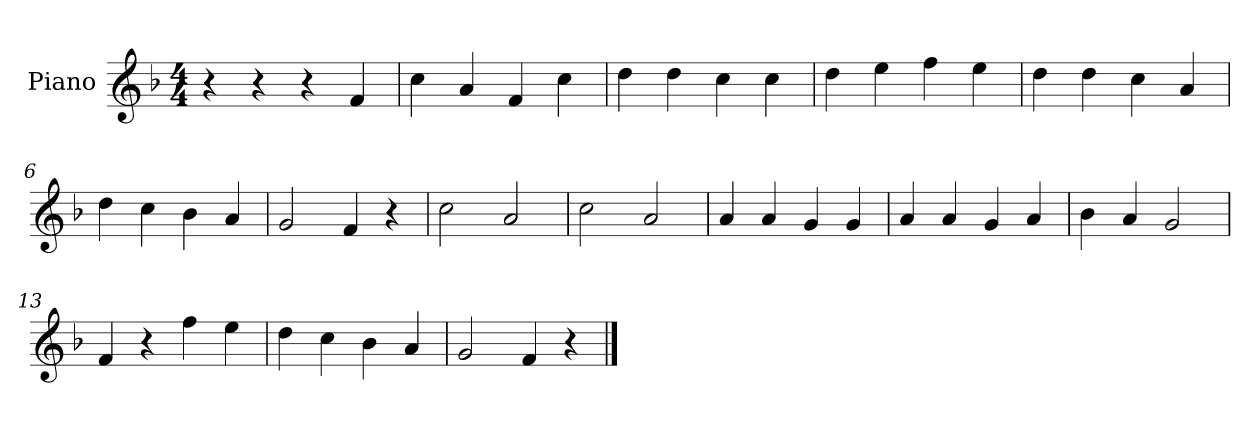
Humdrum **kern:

**kern
*part1
*staff1
*I"Piano
*I'Pno
*clefG2
*k[b-]
*F:
*M4/4
=1
4r
4r
4r
4f/
=2
4cc\
4a/
4f/
4cc\
=3
4dd\
4dd\
4cc\
4cc\
=4
4dd\
4ee\
4ff\
4ee\
=5
4dd\
4dd\
4cc\
4a/
=6
4dd\
4cc\
4b-\
4a/
=7
2g/
4f/
4r
=8
2cc\
2a/
=9
2cc\
2a/
=10
4a/
4a/
4g/
4g/
=11
4a/
4a/
4g/
4a/
=12
4b-\
4a/
2g/
=13
4f/
4r
4ff\
4ee\
=14
4dd\
4cc\
4b-\
4a/
=15
2g/
4f/
4r
==
*-
